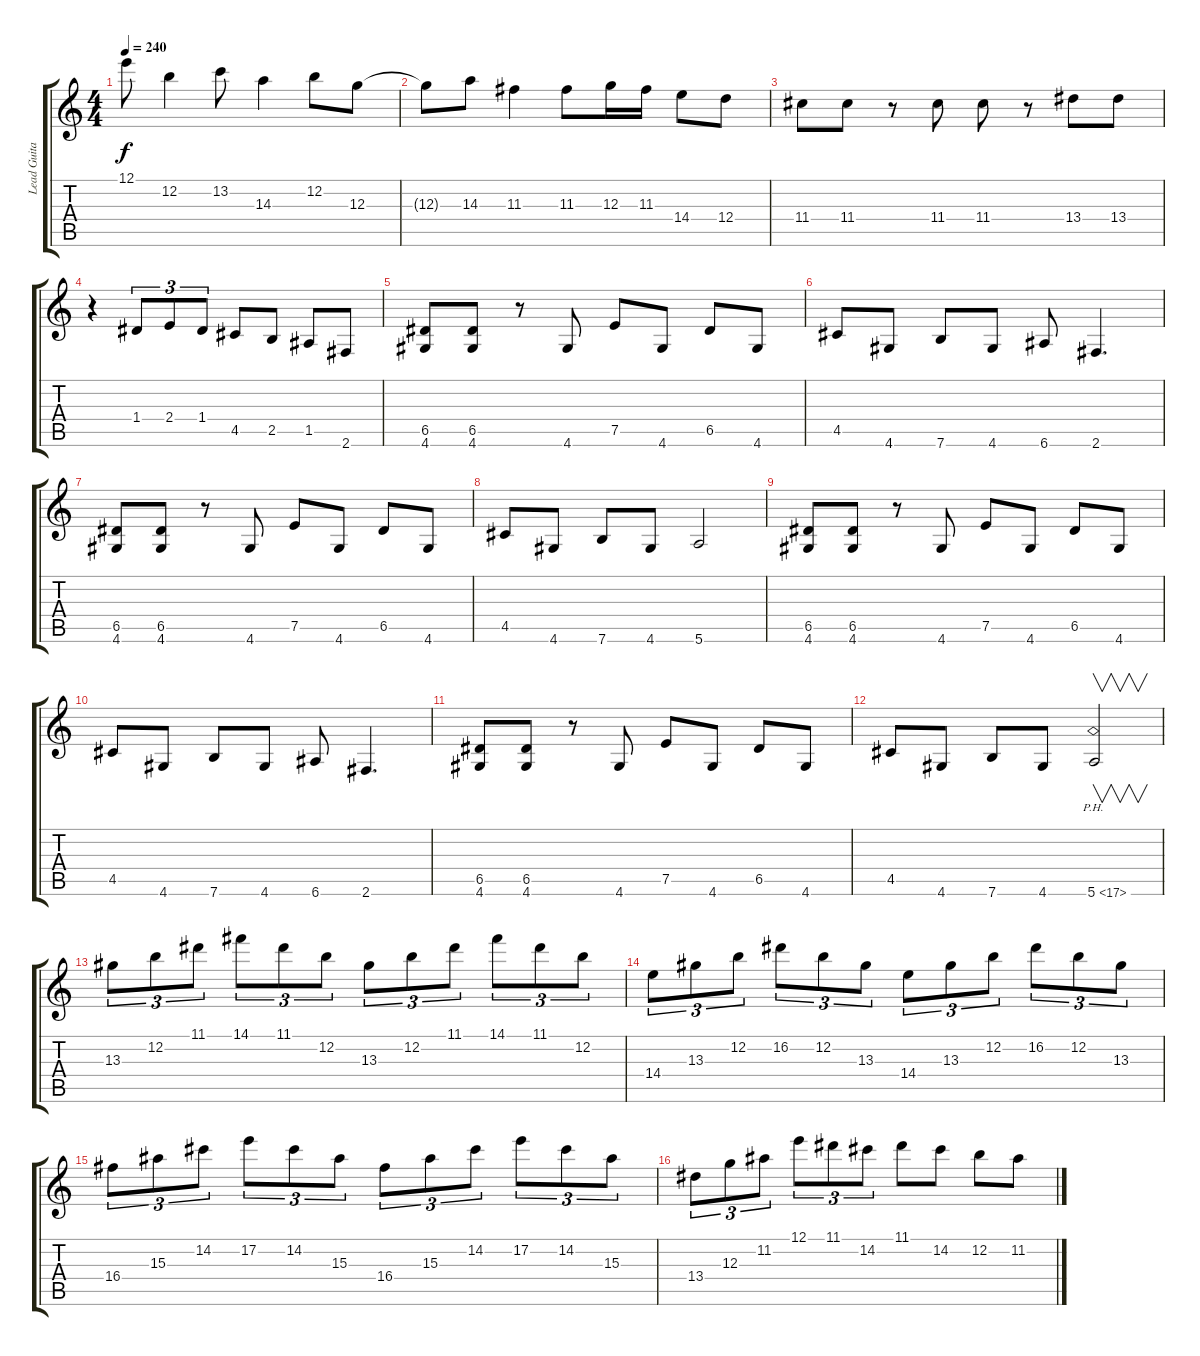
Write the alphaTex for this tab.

\track ("Lead Guitar (Kozo)" "Lead Guita") {instrument distortionguitar}
\staff {score tabs}
\tuning (E4 B3 G3 D3 A2 E2) {hide}
\ts (4 4)
\tempo 240
\clef g2
\ks c
12.1.8{dy f} 12.2.4 13.2.8 14.3.4 12.2.8 12.3.8 |
12.3{t}.8 14.3.8 11.3.4 11.3.8 12.3.16 11.3.16 14.4.8 12.4.8 |
11.4.8 11.4.8 r.8 11.4.8 11.4.8 r.8 13.4.8 13.4.8 |
r.4 1.4.8{tu (3 2)} 2.4.8{tu (3 2)} 1.4.8{tu (3 2)} 4.5.8 2.5.8 1.5.8 2.6.8 |
(6.5 4.6).8 (6.5 4.6).8 r.8 4.6.8 7.5.8 4.6.8 6.5.8 4.6.8 |
4.5.8 4.6.8 7.6.8 4.6.8 6.6.8 2.6.4{d} |
(6.5 4.6).8 (6.5 4.6).8 r.8 4.6.8 7.5.8 4.6.8 6.5.8 4.6.8 |
4.5.8 4.6.8 7.6.8 4.6.8 5.6.2 |
(6.5 4.6).8 (6.5 4.6).8 r.8 4.6.8 7.5.8 4.6.8 6.5.8 4.6.8 |
4.5.8 4.6.8 7.6.8 4.6.8 6.6.8 2.6.4{d} |
(6.5 4.6).8 (6.5 4.6).8 r.8 4.6.8 7.5.8 4.6.8 6.5.8 4.6.8 |
4.5.8 4.6.8 7.6.8 4.6.8 5.6{ph 12}.2{v} |
13.3.8{tu (3 2)} 12.2.8{tu (3 2)} 11.1.8{tu (3 2)} 14.1.8{tu (3 2)} 11.1.8{tu (3 2)} 12.2.8{tu (3 2)} 13.3.8{tu (3 2)} 12.2.8{tu (3 2)} 11.1.8{tu (3 2)} 14.1.8{tu (3 2)} 11.1.8{tu (3 2)} 12.2.8{tu (3 2)} |
14.4.8{tu (3 2)} 13.3.8{tu (3 2)} 12.2.8{tu (3 2)} 16.2.8{tu (3 2)} 12.2.8{tu (3 2)} 13.3.8{tu (3 2)} 14.4.8{tu (3 2)} 13.3.8{tu (3 2)} 12.2.8{tu (3 2)} 16.2.8{tu (3 2)} 12.2.8{tu (3 2)} 13.3.8{tu (3 2)} |
16.4.8{tu (3 2)} 15.3.8{tu (3 2)} 14.2.8{tu (3 2)} 17.2.8{tu (3 2)} 14.2.8{tu (3 2)} 15.3.8{tu (3 2)} 16.4.8{tu (3 2)} 15.3.8{tu (3 2)} 14.2.8{tu (3 2)} 17.2.8{tu (3 2)} 14.2.8{tu (3 2)} 15.3.8{tu (3 2)} |
13.4.8{tu (3 2)} 12.3.8{tu (3 2)} 11.2.8{tu (3 2)} 12.1.8{tu (3 2)} 11.1.8{tu (3 2)} 14.2.8{tu (3 2)} 11.1.8 14.2.8 12.2.8 11.2.8
